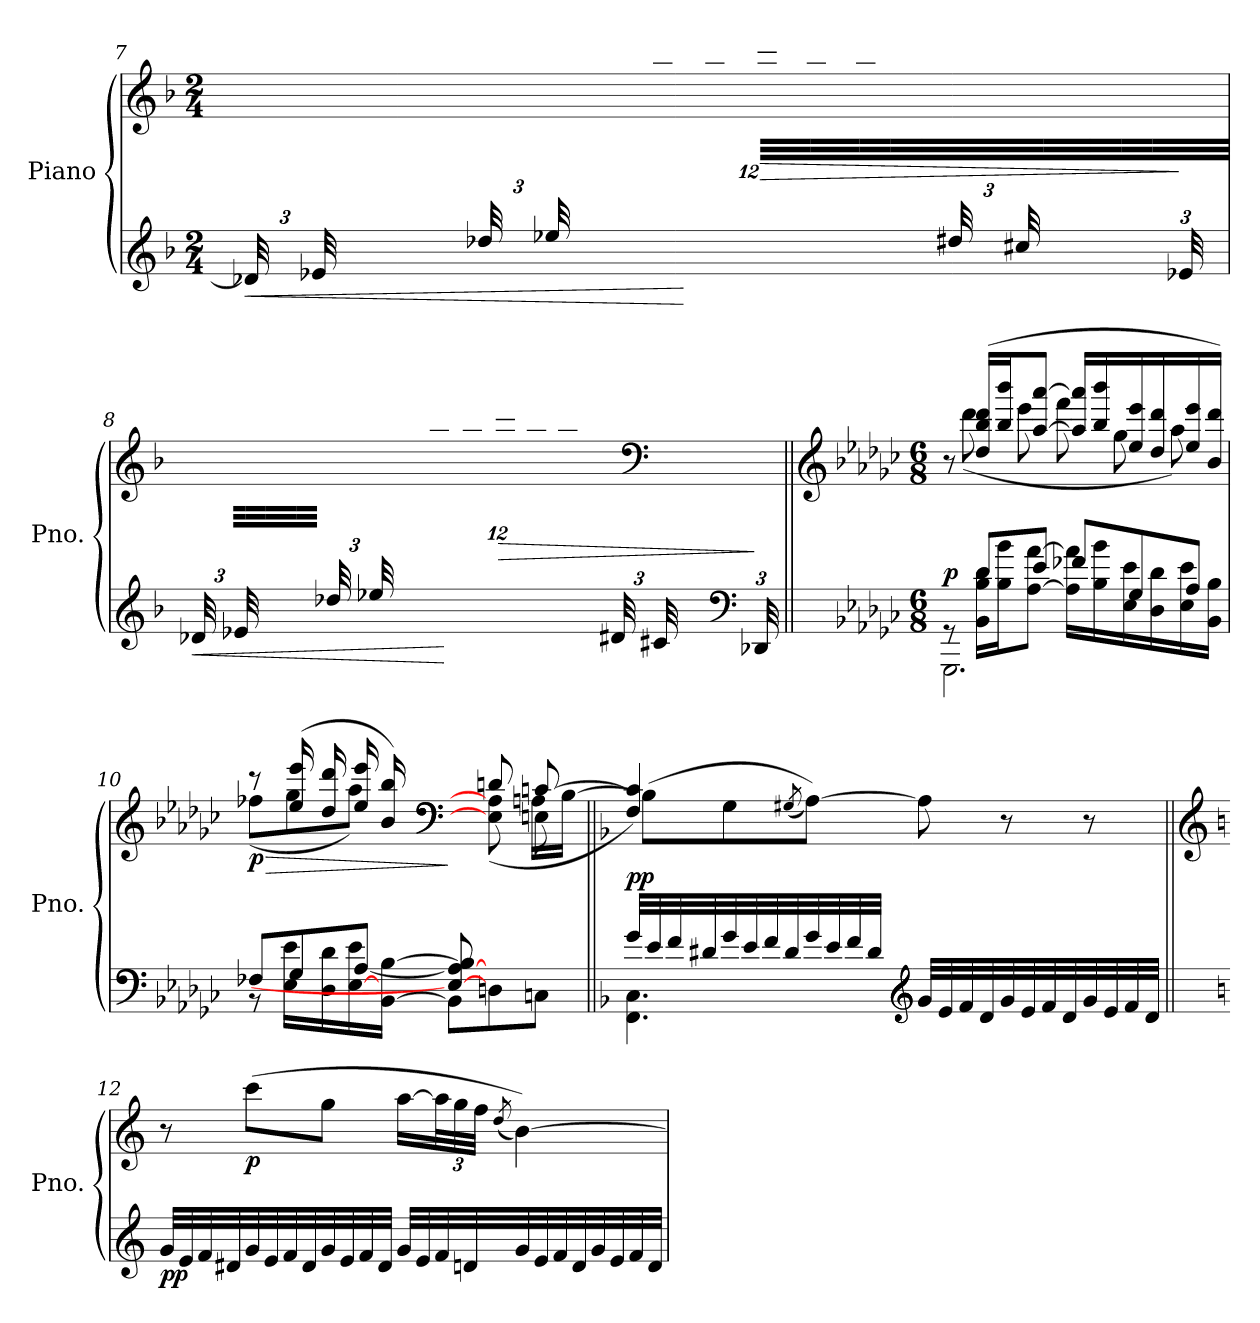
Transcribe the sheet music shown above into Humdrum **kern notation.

**kern	**kern	**dynam
*part1	*part1	*part1
*staff2	*staff1	*staff1/2
*I"Piano	*	*
*I'Pno.	*	*
!!LO:LB:g=z
*clefG2	*clefG2	*
*k[b-]	*k[b-]	*
*M2/4	*M2/4	*
*Xbrackettup	*	*
=7	=7	=7
!	!	!LO:HP:b=2
*	*^	*
48d-X/LLL]	2ryy	24ryy	<
48e-X/	.	.	.
12ryy	.	48en\	.
.	.	48g\	.
.	.	48a-X\	.
.	.	48b-\JJJ	.
48dd-X/LLL	.	24ryy	.
48ee-X/	.	.	.
8.ryy	.	48een\	.
.	.	48gg\	.
.	.	48aa-X\	.
.	.	48bb-X\JJJ	[
*	*	*Xbrackettup	*
!	!	!	!LO:HP:b
.	.	48ccc#X\LLL	>
.	.	48bbn\	.
.	.	48aan\	.
.	.	48gg\	.
.	.	48ee\	.
48dd#X/JJJ	.	24ryy	.
48cc#X/LLL	.	.	.
12ryy	.	48bn\	.
.	.	48an\	.
.	.	48g\	.
.	.	48e\	.
48e-X/JJJ	.	48ryy	]
!!LO:PB:g=z	!!
=8	=8	=8	=8
!	!	!	!LO:HP:b=2
48d-X/LLL	8ryy	24ryy	<
48e-X/	.	.	.
12ryy	.	48en\	.
.	.	48g\	.
.	.	48a-X\	.
.	.	48b-\JJJ	.
48dd-X/LLL	8ryy	24ryy	.
48ee-X/	.	.	.
8.ryy	.	48een\	.
.	.	48gg\	.
.	.	48aa-X\	.
.	.	48bb-X\JJJ	[
!	!	!	!LO:HP:b
.	8ryy	48ccc#X\LLL	>
.	.	48bbn\	.
.	.	48aan\	.
.	.	48gg\	.
.	.	48ee\	.
48d#X/JJJ	.	24ryy	.
*	*clefF4	*	*
48c#X/LLL	8ryy	.	.
12ryy	.	48Bn\	.
.	.	48An\	.
.	.	48G\	.
.	.	48E\	.
*clefF4	*	*	*
48DD-X/JJJ	.	48ryy	]
!!LO:LB:g=z	!!
=9||	=9||	=9||	=9||
*	*clefG2	*	*
*k[b-e-a-d-g-c-]	*k[b-e-a-d-g-c-]	*	*
*M6/8	*M6/8	*	*
*^	*	*	*
*	*^	*	*	*
!	!	!	!	!	!LO:DY:a=2
8rGG	2.GGG-\	8ryy	8r	8ryy	p
8d-/L	.	16BB-\ 16B-\ 16d-\LL	(>16dd-/ 16bb-/ 16ddd-/LL	(<8ddd-\L	.
.	.	16B-\ 16b-\J	16bb-/ 16bbb-/J	.	.
8e-/J	.	[8A-\ [8a-\J	[8aa-/ [8aaa-/J	8eee-\J	.
8f-X/L	.	16A-\] 16a-\]LL	16aa-/] 16aaa-/]LL	8fff\L	.
.	.	16B-\ 16b-\	16bb-/ 16bbb-/	.	.
8G-/	.	16E-\ 16e-\	16ee-/ 16eee-/	8gg-\	.
.	.	16D-\ 16d-\	16dd-/ 16ddd-/	.	.
8A-/J	.	16E-\ 16e-\	16ee-/ 16eee-/	8aa-\J)	.
.	.	16BB-\ 16B-\JJ	16b-/ 16ddd-/JJ)	.	.
*	*	*	*v	*v	*
=10	=10	=10	=10	=10
!	!	!	!	!LO:HP:b
*	*	*	*^	*
*	*	*	*	*^	*
!	!	!	!	!	!	!LO:DY:n=1:b
4.ryy	8F-X/L	8r	8r	(<8ff-X\L	8ryy	> p
*	*	*	*	*v	*v	*
.	8G-/	16E-\ 16e-\LL	(>16ee-/ 16eee-/LL	8gg-\	.
.	.	16D-\ 16d-\	16dd-/ 16ddd-/	.	.
.	[8A-/J	[16E-\ 16e-\	16ee-/ 16eee-/	8aa-\J)	.
.	.	[16BB-\ [16B-\JJ	16b-/ 16bb-/JJ)	.	.
*	*	*	*clefF4	*	*
8E-/_ 8A-/_ 8B-/]L	4.ryy	8BB-\L]	8ryy	8ryy	]
4ryy	.	8Dn\	8dn/	(<8E-\] 8A-\]L	.
*	*	*	*	*^	*
.	.	8Cn\J	[8cn/J	8En\J	16An\LL	.
.	.	.	.	.	[16B-\JJ	.
*v	*v	*v	*	*	*	*
*	*v	*v	*v	*
!!LO:LB:g=z
=11||	=11||	=11||
*k[b-]	*k[b-]	*
*^	*^	*
*	*	*	*^	*
!	!	!	!	!	!LO:DY:a=2
*	*	*	*v	*v	*
32g/LLL	4.FF\ 4.C\	4F/ 4c/])	(>8B-\L]	pp
32e/	.	.	.	.
32f/	.	.	.	.
32d#X/	.	.	.	.
32g/	.	.	8G\	.
32e/	.	.	.	.
32f/	.	.	.	.
32d#/	.	.	.	.
.	.	.	(<8qG#X/	.
32g/	.	8ryy	[8A\J))	.
32e/	.	.	.	.
32f/	.	.	.	.
32d#/JJJ	.	.	.	.
*clefG2	*	*	*	*
32g/LLL	4.ryy	8A\]	4ryy	.
32e/	.	.	.	.
32f/	.	.	.	.
32d#/	.	.	.	.
32g/	.	8r	.	.
32e/	.	.	.	.
32f/	.	.	.	.
32d#/	.	.	.	.
32g/	.	8r	8ryy	.
32e/	.	.	.	.
32f/	.	.	.	.
32d#/JJJ	.	.	.	.
*v	*v	*	*	*
*	*v	*v	*
!!LO:LB:g=z
=12||	=12||	=12||
*	*clefG2	*
*k[]	*k[]	*
!	!	!LO:DY:b=2
32g/LLL	8r	pp
32e/	.	.
32f/	.	.
32d#X/	.	.
!	!	!LO:DY:b
32g/	(>8ccc\L	p
32e/	.	.
32f/	.	.
32d#/	.	.
32g/	8gg\J	.
32e/	.	.
32f/	.	.
32d#/JJJ	.	.
32g/LLL	[16aa\LL	.
32e/	.	.
32f/	48aa\L]	.
.	48gg\	.
32dn/	.	.
.	48ff\JJJ	.
.	(<8qdd/	.
32g/	[4b\))	.
32e/	.	.
32f/	.	.
32d/	.	.
32g/	.	.
32e/	.	.
32f/	.	.
32d/JJJ	.	.
=	=	=
*-	*-	*-
